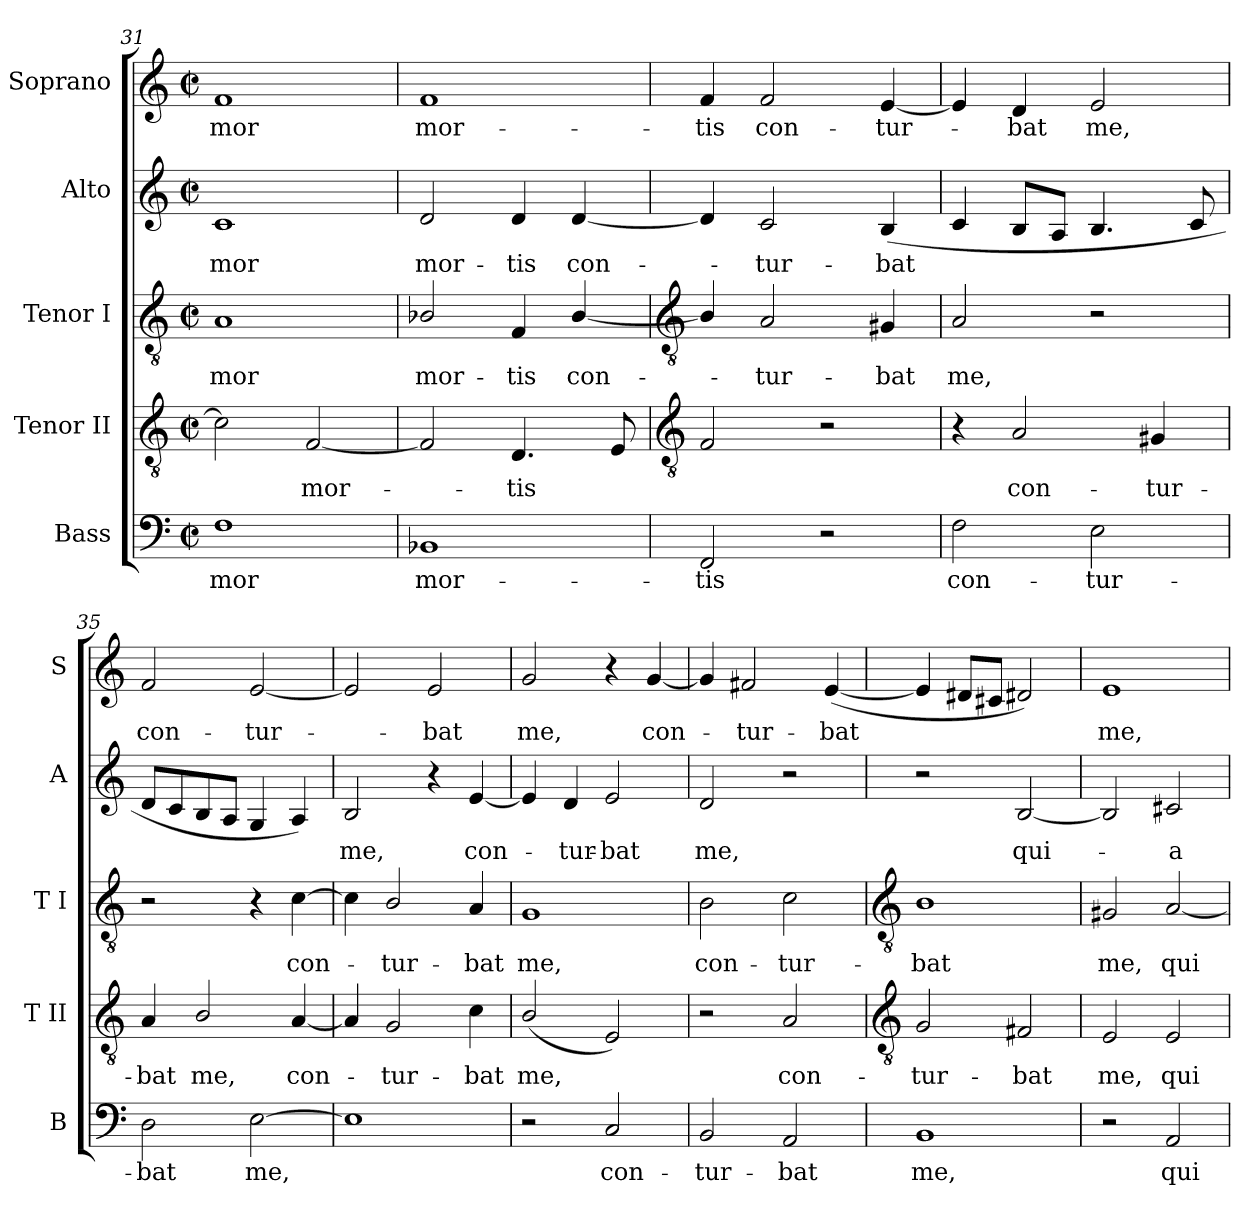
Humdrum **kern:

**kern	**text	**kern	**text	**kern	**text	**kern	**text	**kern	**text
*part5	*part5	*part4	*part4	*part3	*part3	*part2	*part2	*part1	*part1
*staff5	*staff5	*staff4	*staff4	*staff3	*staff3	*staff2	*staff2	*staff1	*staff1
*I"Bass	*	*I"Tenor II	*	*I"Tenor I	*	*I"Alto	*	*I"Soprano	*
*I'B	*	*I'T II	*	*I'T I	*	*I'A	*	*I'S	*
*clefF4	*	*clefGv2	*	*clefGv2	*	*clefG2	*	*clefG2	*
*k[]	*	*k[]	*	*k[]	*	*k[]	*	*k[]	*
*C:	*	*C:	*	*C:	*	*C:	*	*C:	*
*M2/2	*	*M2/2	*	*M2/2	*	*M2/2	*	*M2/2	*
*met(c|)	*	*met(c|)	*	*met(c|)	*	*met(c|)	*	*met(c|)	*
=31	=31	=31	=31	=31	=31	=31	=31	=31	=31
!	!LO:LY:b	!	!	!	!LO:LY:b	!	!LO:LY:b	!	!LO:LY:b
1F	-mor	2c]	.	1A	-mor	1c	-mor	1f	-mor
!	!	!	!LO:LY:b	!	!	!	!	!	!
.	.	[2F	mor-	.	.	.	.	.	.
=32	=32	=32	=32	=32	=32	=32	=32	=32	=32
!	!LO:LY:b	!	!	!	!LO:LY:b	!	!LO:LY:b	!	!LO:LY:b
1BB-X	mor-	2F]	.	2B-X/	mor-	2d	mor-	1f	mor-
!	!	!	!LO:LY:b	!	!LO:LY:b	!	!LO:LY:b	!	!
.	.	4.D	tis	4F	-tis	4d	-tis	.	.
!	!	!	!	!	!LO:LY:b	!	!LO:LY:b	!	!
.	.	.	.	[4B-/	con-	[4d	con-	.	.
.	.	8E	.	.	.	.	.	.	.
!!LO:LB:g=z
=33	=33	=33	=33	=33	=33	=33	=33	=33	=33
*	*	*clefGv2	*	*clefGv2	*	*	*	*	*
!	!LO:LY:b	!	!	!	!	!	!	!	!LO:LY:b
2FF	-tis	2F	.	4B-/]	.	4d]	.	4f	-tis
!	!	!	!	!	!LO:LY:b	!	!LO:LY:b	!	!LO:LY:b
.	.	.	.	2A	tur-	2c	tur-	2f	con-
2r	.	2r	.	.	.	.	.	.	.
!	!	!	!	!	!LO:LY:b	!	!LO:LY:b	!	!LO:LY:b
.	.	.	.	4G#X	-bat	(<4B	-bat	[4e	-tur-
=34	=34	=34	=34	=34	=34	=34	=34	=34	=34
!	!LO:LY:b	!	!	!	!LO:LY:b	!	!	!	!
2F	con-	4r	.	2A	me,	4c	.	4e]	.
!	!	!	!LO:LY:b	!	!	!	!	!	!LO:LY:b
.	.	2A	con-	.	.	8BL	.	4d	bat
.	.	.	.	.	.	8AJ	.	.	.
!	!LO:LY:b	!	!	!	!	!	!	!	!LO:LY:b
2E	-tur-	.	.	2r	.	4.B	.	2e	me,
!	!	!	!LO:LY:b	!	!	!	!	!	!
.	.	4G#X	-tur-	.	.	.	.	.	.
.	.	.	.	.	.	8c	.	.	.
=35	=35	=35	=35	=35	=35	=35	=35	=35	=35
!	!LO:LY:b	!	!LO:LY:b	!	!	!	!	!	!LO:LY:b
2D	-bat	4A	-bat	2r	.	8dL	.	2f	con-
.	.	.	.	.	.	8c	.	.	.
!	!	!	!LO:LY:b	!	!	!	!	!	!
.	.	2B/	me,	.	.	8B	.	.	.
.	.	.	.	.	.	8AJ	.	.	.
!	!LO:LY:b	!	!	!	!	!	!	!	!LO:LY:b
[2E	me,	.	.	4r	.	4G	.	[2e	-tur-
!	!	!	!LO:LY:b	!	!LO:LY:b	!	!	!	!
.	.	[4A	con-	[4c	con-	4A)	.	.	.
=36	=36	=36	=36	=36	=36	=36	=36	=36	=36
!	!	!	!	!	!	!	!LO:LY:b	!	!
1E]	.	4A]	.	4c]	.	2B	me,	2e]	.
!	!	!	!LO:LY:b	!	!LO:LY:b	!	!	!	!
.	.	2G	tur-	2B/	tur-	.	.	.	.
!	!	!	!	!	!	!	!	!	!LO:LY:b
.	.	.	.	.	.	4r	.	2e	bat
!	!	!	!LO:LY:b	!	!LO:LY:b	!	!LO:LY:b	!	!
.	.	4c	-bat	4A	-bat	[4e	con-	.	.
=37	=37	=37	=37	=37	=37	=37	=37	=37	=37
!	!	!	!LO:LY:b	!	!LO:LY:b	!	!	!	!LO:LY:b
2r	.	(<2B/	me,	1G	me,	4e]	.	2g	me,
!	!	!	!	!	!	!	!LO:LY:b	!	!
.	.	.	.	.	.	4d	tur-	.	.
!	!LO:LY:b	!	!	!	!	!	!LO:LY:b	!	!
2C	con-	2E)	.	.	.	2e	-bat	4r	.
!	!	!	!	!	!	!	!	!	!LO:LY:b
.	.	.	.	.	.	.	.	[4g	con-
=38	=38	=38	=38	=38	=38	=38	=38	=38	=38
!	!LO:LY:b	!	!	!	!LO:LY:b	!	!LO:LY:b	!	!
2BB	-tur-	2r	.	2B	con-	2d	me,	4g]	.
!	!	!	!	!	!	!	!	!	!LO:LY:b
.	.	.	.	.	.	.	.	2f#X	tur-
!	!LO:LY:b	!	!LO:LY:b	!	!LO:LY:b	!	!	!	!
2AA	-bat	2A	con-	2c	-tur-	2r	.	.	.
!	!	!	!	!	!	!	!	!	!LO:LY:b
.	.	.	.	.	.	.	.	(<[4e	-bat
!!LO:LB:g=z
=39	=39	=39	=39	=39	=39	=39	=39	=39	=39
*	*	*clefGv2	*	*clefGv2	*	*	*	*	*
!	!LO:LY:b	!	!LO:LY:b	!	!LO:LY:b	!	!	!	!
1BB	me,	2G	-tur-	1B	-bat	2r	.	4e]	.
.	.	.	.	.	.	.	.	8d#XL	.
.	.	.	.	.	.	.	.	8c#XJ	.
!	!	!	!LO:LY:b	!	!	!	!LO:LY:b	!	!
.	.	2F#X	-bat	.	.	[2B	qui-	2d#X)	.
=40	=40	=40	=40	=40	=40	=40	=40	=40	=40
!	!	!	!LO:LY:b	!	!LO:LY:b	!	!	!	!LO:LY:b
2r	.	2E	me,	2G#X	me,	2B]	.	1e	me,
!	!LO:LY:b	!	!LO:LY:b	!	!LO:LY:b	!	!LO:LY:b	!	!
2AA	qui-	2E	qui-	[2A	qui-	2c#X	a	.	.
=	=	=	=	=	=	=	=	=	=
*-	*-	*-	*-	*-	*-	*-	*-	*-	*-
